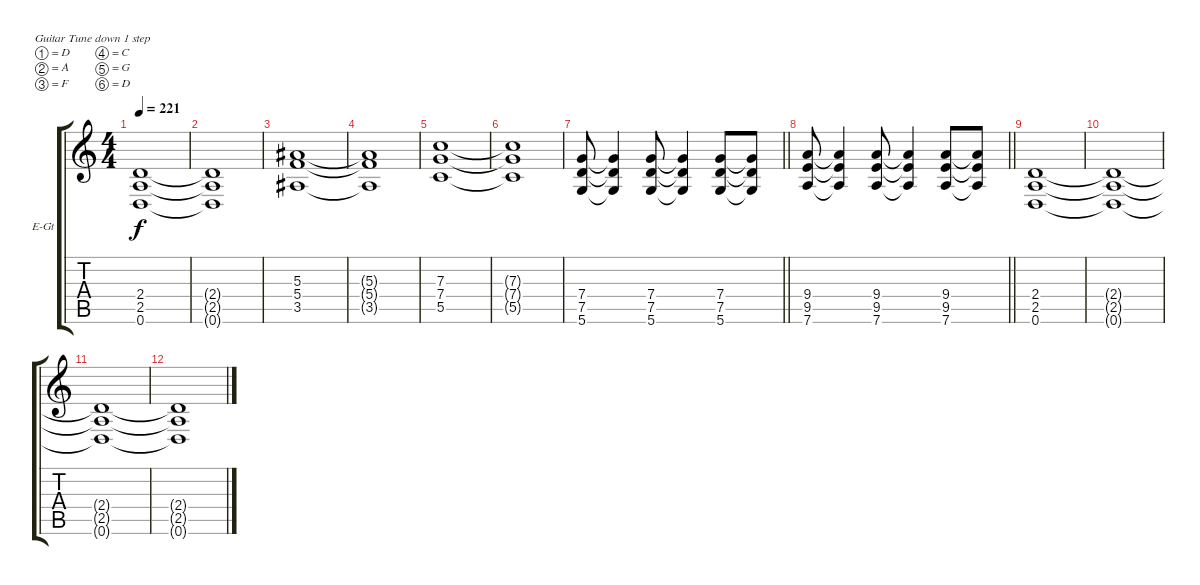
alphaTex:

\bracketExtendMode groupsimilarinstruments
\firstSystemTrackNameOrientation horizontal
\otherSystemsTrackNameOrientation horizontal
\track ("Matt Heafy" "E-Gt") {instrument distortionguitar}
\staff {score tabs}
\tuning (D4 A3 F3 C3 G2 D2)
\ts (4 4)
\tempo 221
\clef g2
\ks c
(2.4 2.5 0.6).1{dy f} |
(2.4{t} 2.5{t} 0.6{t}).1 |
(5.3 5.4 3.5).1 |
(5.3{t} 5.4{t} 3.5{t}).1 |
(7.3 7.4 5.5).1 |
(7.3{t} 7.4{t} 5.5{t}).1 |
\barLineRight lightlight
(7.4 7.5 5.6).8 (7.4{t} 7.5{t} 5.6{t}).4 (7.4 7.5 5.6).8 (7.4{t} 7.5{t} 5.6{t}).4 (7.4 7.5 5.6).8 (7.4{t} 7.5{t} 5.6{t}).8 |
\barLineRight lightlight
(9.4 9.5 7.6).8 (9.4{t} 9.5{t} 7.6{t}).4 (9.4 9.5 7.6).8 (9.4{t} 9.5{t} 7.6{t}).4 (9.4 9.5 7.6).8 (9.4{t} 9.5{t} 7.6{t}).8 |
(2.4 2.5 0.6).1 |
(2.4{t} 2.5{t} 0.6{t}).1 |
(2.4{t} 2.5{t} 0.6{t}).1 |
(2.4{t} 2.5{t} 0.6{t}).1
